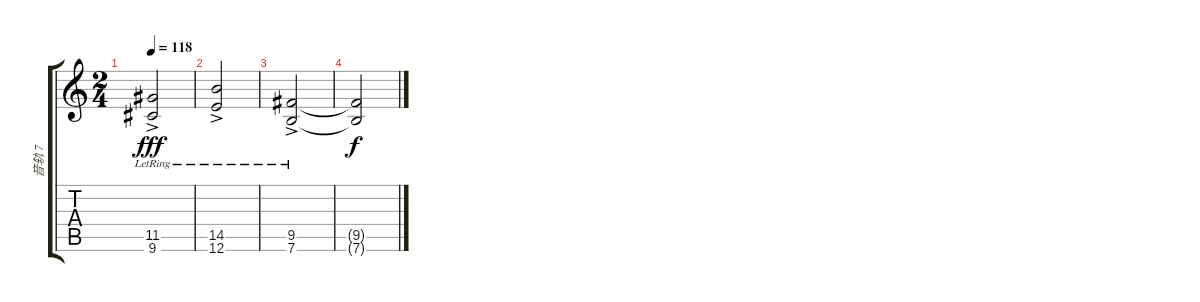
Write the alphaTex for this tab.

\track ("音轨 7" "音轨 7") {instrument guitarharmonics}
\staff {score tabs}
\tuning (E4 B3 G3 D3 A2 E2) {hide}
\ts (2 4)
\tempo 118
\clef g2
\ks c
(11.5{ac lr} 9.6{ac lr}).2{dy fff} |
(14.5 12.6{ac lr}).2 |
(9.5 7.6{ac lr}).2 |
(9.5{t} 7.6{t}).2{dy f}
